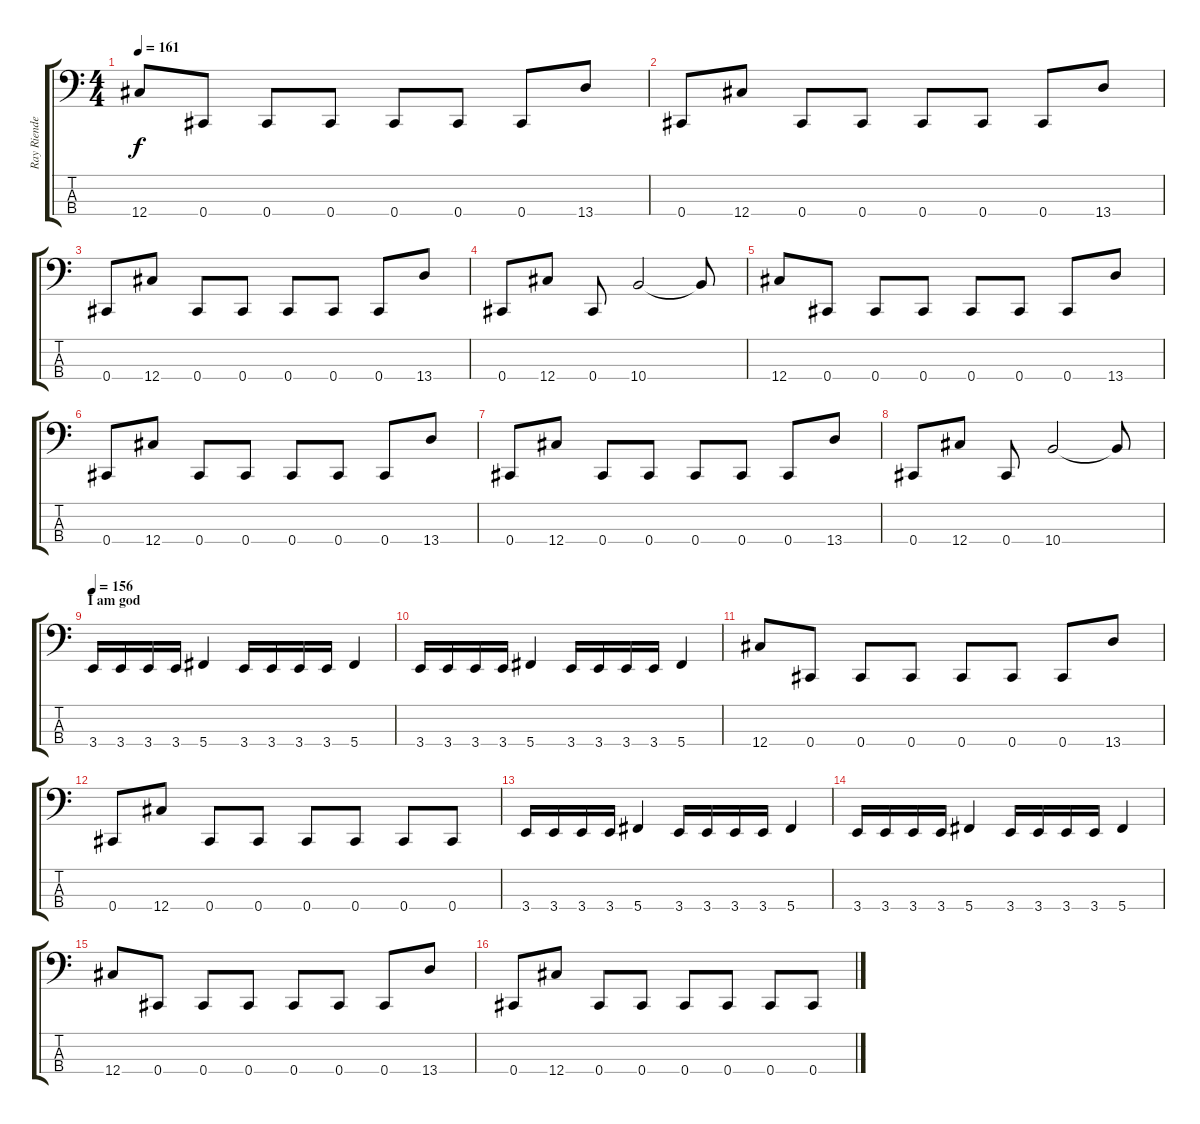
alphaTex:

\track ("Ray Riendeau" "Ray Riende") {instrument electricbassfinger}
\staff {score tabs}
\tuning (E2 B1 Gb1 Db1) {hide}
\ts (4 4)
\tempo 161
\clef f4
\ks c
12.4.8{dy f} 0.4.8 0.4.8 0.4.8 0.4.8 0.4.8 0.4.8 13.4.8 |
0.4.8 12.4.8 0.4.8 0.4.8 0.4.8 0.4.8 0.4.8 13.4.8 |
0.4.8 12.4.8 0.4.8 0.4.8 0.4.8 0.4.8 0.4.8 13.4.8 |
0.4.8 12.4.8 0.4.8 10.4.2 10.4{t}.8 |
12.4.8 0.4.8 0.4.8 0.4.8 0.4.8 0.4.8 0.4.8 13.4.8 |
0.4.8 12.4.8 0.4.8 0.4.8 0.4.8 0.4.8 0.4.8 13.4.8 |
0.4.8 12.4.8 0.4.8 0.4.8 0.4.8 0.4.8 0.4.8 13.4.8 |
0.4.8 12.4.8 0.4.8 10.4.2 10.4{t}.8 |
\section ("" "I am god")
\tempo 156
3.4.16 3.4.16 3.4.16 3.4.16 5.4.4 3.4.16 3.4.16 3.4.16 3.4.16 5.4.4 |
3.4.16 3.4.16 3.4.16 3.4.16 5.4.4 3.4.16 3.4.16 3.4.16 3.4.16 5.4.4 |
12.4.8 0.4.8 0.4.8 0.4.8 0.4.8 0.4.8 0.4.8 13.4.8 |
0.4.8 12.4.8 0.4.8 0.4.8 0.4.8 0.4.8 0.4.8 0.4.8 |
3.4.16 3.4.16 3.4.16 3.4.16 5.4.4 3.4.16 3.4.16 3.4.16 3.4.16 5.4.4 |
3.4.16 3.4.16 3.4.16 3.4.16 5.4.4 3.4.16 3.4.16 3.4.16 3.4.16 5.4.4 |
12.4.8 0.4.8 0.4.8 0.4.8 0.4.8 0.4.8 0.4.8 13.4.8 |
0.4.8 12.4.8 0.4.8 0.4.8 0.4.8 0.4.8 0.4.8 0.4.8
